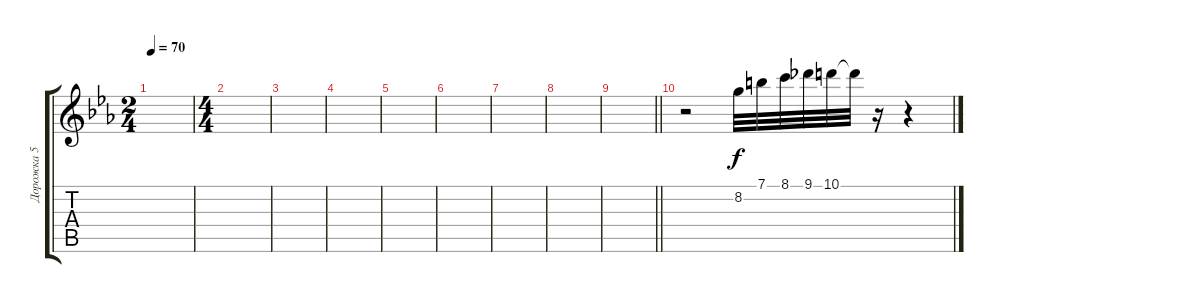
\track ("Дорожка 5" "Дорожка 5") {instrument electricguitarclean}
\staff {score tabs}
\tuning (E4 B3 G3 D3 A2 E2) {hide}
\ts (2 4)
\tempo 70
\clef g2
\ks eb
|
\ts (4 4)
|
|
|
|
|
|
|
\barLineRight lightlight
|
r.2 8.2.32{volume 10} 7.1.32 8.1.32 9.1.32 10.1.32 10.1{t}.32 r.16 r.4
